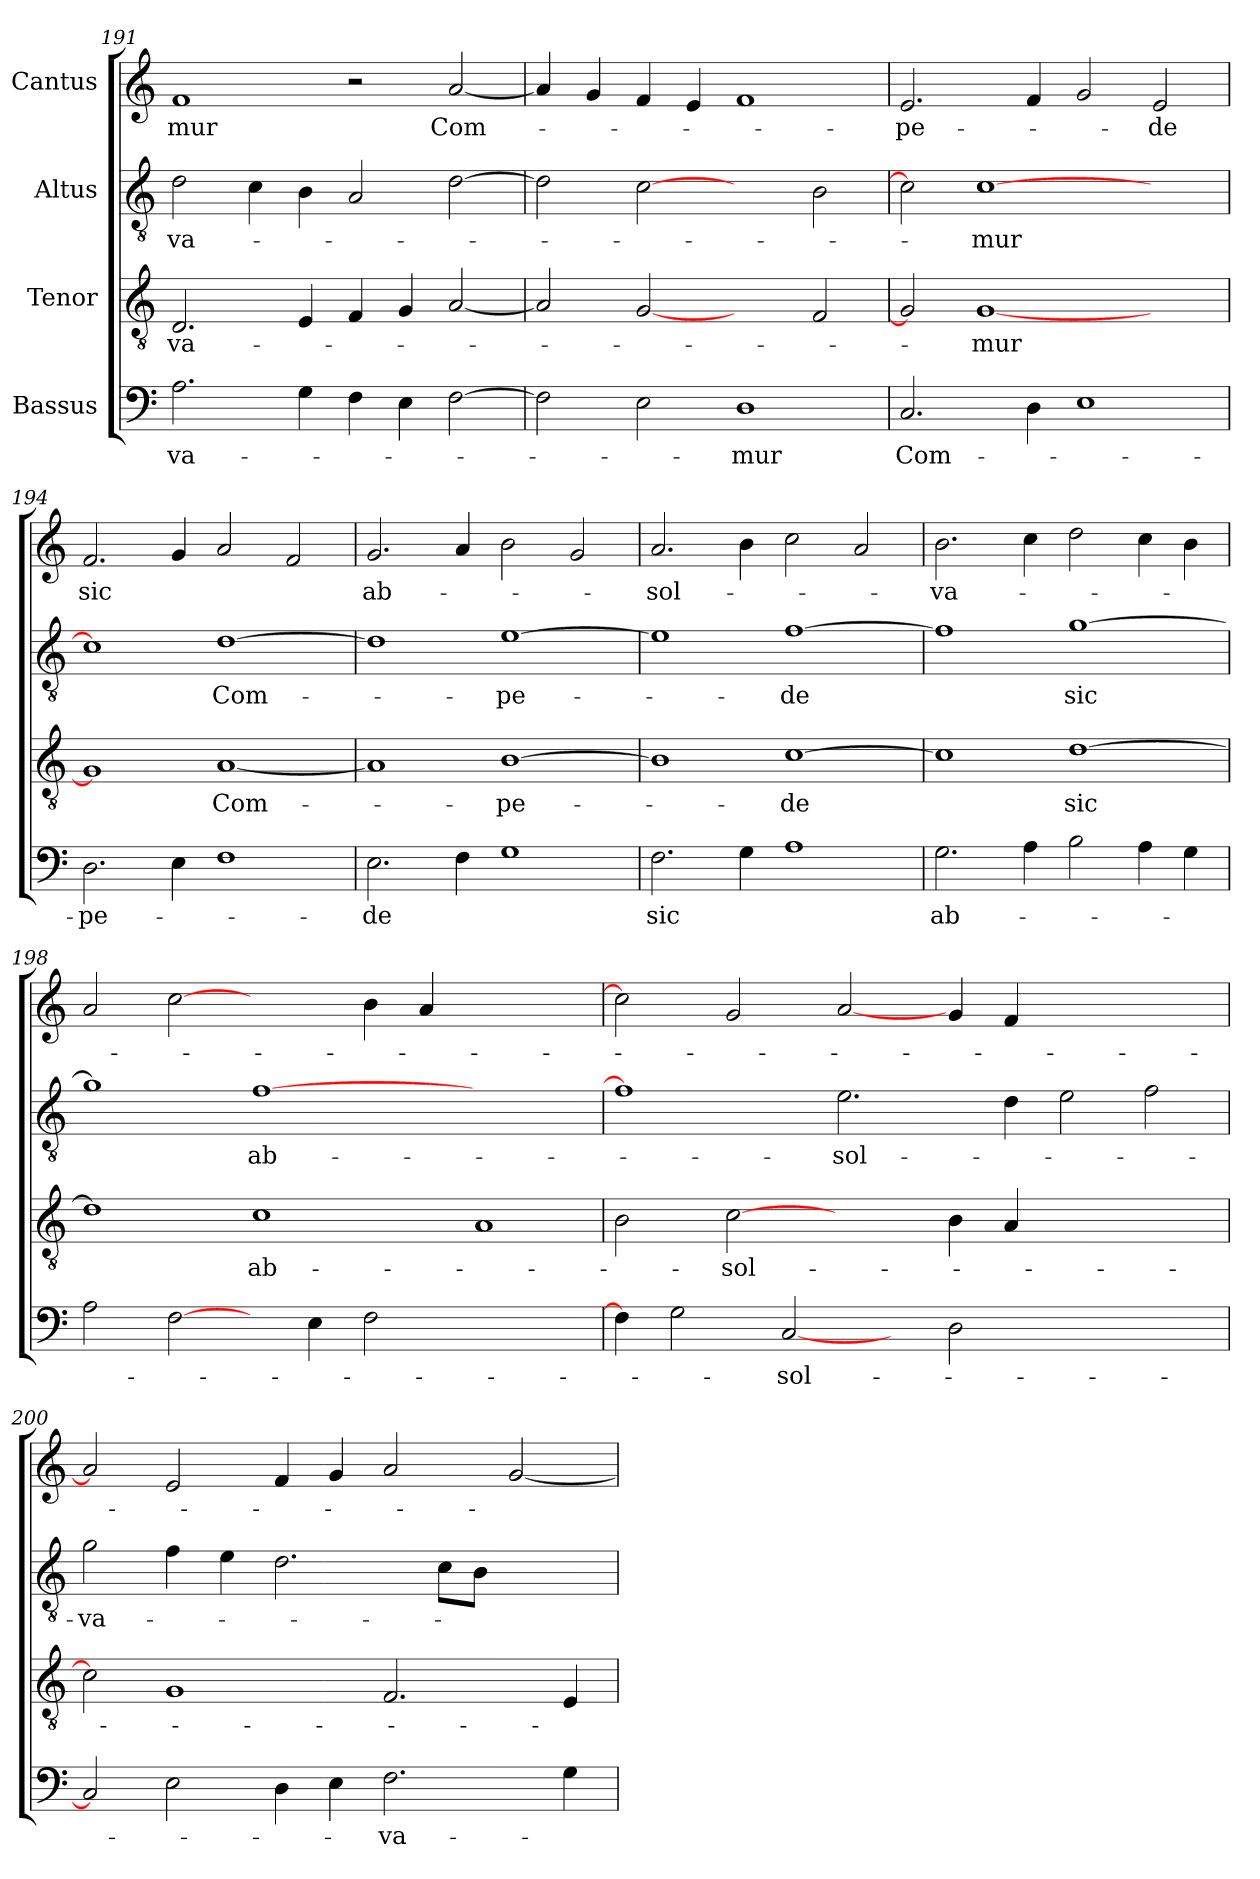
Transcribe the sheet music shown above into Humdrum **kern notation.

**kern	**text	**kern	**text	**kern	**text	**kern	**text
*part4	*part4	*part3	*part3	*part2	*part2	*part1	*part1
*staff4	*staff4	*staff3	*staff3	*staff2	*staff2	*staff1	*staff1
*I"Bassus	*	*I"Tenor	*	*I"Altus	*	*I"Cantus	*
*clefF4	*	*clefGv2	*	*clefGv2	*	*clefG2	*
*k[]	*	*k[]	*	*k[]	*	*k[]	*
*C:	*	*C:	*	*C:	*	*C:	*
=191	=191	=191	=191	=191	=191	=191	=191
2.A\	-va-	2.D/	-va-	2d\	-va-	1f/	-mur
.	.	.	.	4c\	.	.	.
4G\	.	4E/	.	4B\	.	.	.
4F\	.	4F/	.	2A/	.	2r	.
4E\	.	4G/	.	.	.	.	.
[2F\	.	[2A/	.	[2d\	.	[2a/	Com-
=192	=192	=192	=192	=192	=192	=192	=192
2F\]	.	2A/]	.	2d\]	.	4a/]	.
.	.	.	.	.	.	4g/	.
2E\	.	[2G/	.	[2c\	.	4f/	.
.	.	.	.	.	.	4e/	.
1D\	-mur	2ryy	.	2ryy	.	1f/	.
.	.	2F/	.	2B\	.	.	.
!!LO:LB:g=z
=193	=193	=193	=193	=193	=193	=193	=193
2.C/	Com-	2G/]	.	2c\]	.	2.e/	-pe-
.	.	[1G/	-mur	[1c\	-mur	.	.
4D\	.	.	.	.	.	4f/	.
1E\	.	.	.	.	.	2g/	.
.	.	2ryy	.	2ryy	.	2e/	-de
=194	=194	=194	=194	=194	=194	=194	=194
2.D\	-pe-	1G/]	.	1c\]	.	2.f/	sic
4E\	.	.	.	.	.	4g/	.
1F\	.	[1A/	Com-	[1d\	Com-	2a/	.
.	.	.	.	.	.	2f/	.
=195	=195	=195	=195	=195	=195	=195	=195
2.E\	-de	1A/]	.	1d\]	.	2.g/	ab-
4F\	.	.	.	.	.	4a/	.
1G\	.	[1B\	-pe-	[1e\	-pe-	2b\	.
.	.	.	.	.	.	2g/	.
=196	=196	=196	=196	=196	=196	=196	=196
2.F\	sic	1B\]	.	1e\]	.	2.a/	-sol-
4G\	.	.	.	.	.	4b\	.
1A\	.	[1c\	-de	[1f\	-de	2cc\	.
.	.	.	.	.	.	2a/	.
=197	=197	=197	=197	=197	=197	=197	=197
2.G\	ab-	1c\]	.	1f\]	.	2.b\	-va-
4A\	.	.	.	.	.	4cc\	.
2B\	.	[1d\	sic	[1g\	sic	2dd\	.
4A\	.	.	.	.	.	4cc\	.
4G\	.	.	.	.	.	4b\	.
=198	=198	=198	=198	=198	=198	=198	=198
2A\	.	1d\]	.	1g\]	.	2a/	.
[2F\	.	.	.	.	.	[2cc\	.
4ryy	.	1c\	ab-	[1f\	ab-	2ryy	.
4E\	.	.	.	.	.	.	.
2F\	.	.	.	.	.	4b\	.
.	.	.	.	.	.	4a/	.
1ryy	.	1A/	.	1ryy	.	1ryy	.
!!LO:LB:g=z
=199	=199	=199	=199	=199	=199	=199	=199
4F\]	.	2B\	.	1f\]	.	2cc\]	.
2G\	.	.	.	.	.	.	.
.	.	[2c\	-sol-	.	.	2g/	.
[2C/	-sol-	.	.	.	.	.	.
.	.	2ryy	.	2.e\	-sol-	[2a/	.
4ryy	.	.	.	.	.	.	.
2D\	.	4B\	.	.	.	4g/	.
.	.	4A/	.	4d\	.	4f/	.
1ryy	.	1ryy	.	2e\	.	1ryy	.
.	.	.	.	2f\	.	.	.
=200	=200	=200	=200	=200	=200	=200	=200
2C/]	.	2c\]	.	2g\	-va-	2a/]	.
2E\	.	1G/	.	4f\	.	2e/	.
.	.	.	.	4e\	.	.	.
4D\	.	.	.	2.d\	.	4f/	.
4E\	.	.	.	.	.	4g/	.
2.F\	-va-	2.F/	.	.	.	2a/	.
.	.	.	.	8c\L	.	.	.
.	.	.	.	8B\J	.	.	.
.	.	.	.	2ryy	.	[2g/	.
4G\	.	4E/	.	.	.	.	.
=	=	=	=	=	=	=	=
*-	*-	*-	*-	*-	*-	*-	*-
